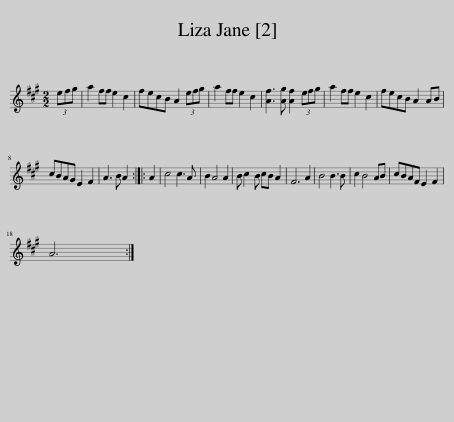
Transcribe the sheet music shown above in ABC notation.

X:1
L:1/8
M:2/2
I:linebreak $
K:A
V:1 treble
V:1
 (3efg | a2 ff e2 c2 | fecB A2 (3efg | a2 ff e2 c2 | [Af]3 [Ag] [Af]2 (3efg | %5
 a2 ff e2 c2 | fecB A2 AB |$ cBAG E2 F2 | A3 B A2 :: A2 | %10
 c4 c3 A | B2 A4 A2 | B c2 B cB A2 | F6 A2 | B4 B3 B | %15
 c2 B4 AB | cBAF E2 F2 |$ A6 :| %18
